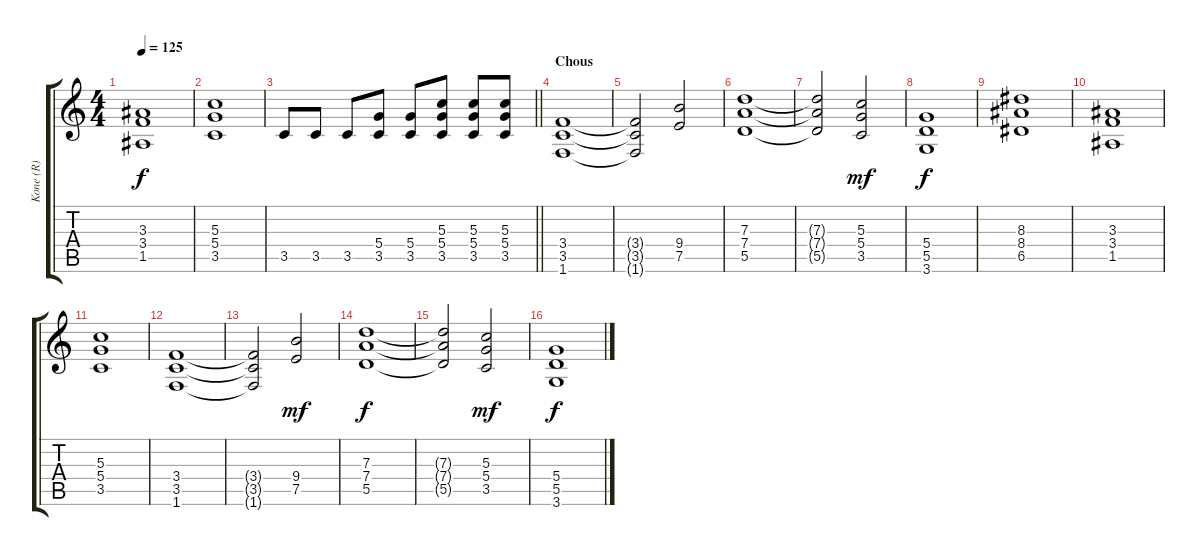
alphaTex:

\track ("Kone (R)" "Kone (R)") {instrument distortionguitar}
\staff {score tabs}
\tuning (E4 B3 G3 D3 A2 E2) {hide}
\ts (4 4)
\tempo 125
\clef g2
\ks c
(3.3 3.4 1.5).1{dy f} |
(5.3 5.4 3.5).1 |
\barLineRight lightlight
3.5.8 3.5.8 3.5.8 (5.4 3.5).8 (5.4 3.5).8 (5.3 5.4 3.5).8 (5.3 5.4 3.5).8 (5.3 5.4 3.5).8 |
\section ("" "Chous")
(3.4 3.5 1.6).1 |
(3.4{t} 3.5{t} 1.6{t}).2 (9.4 7.5).2 |
(7.3 7.4 5.5).1 |
(7.3{t} 7.4{t} 5.5{t}).2 (5.3 5.4 3.5).2{dy mf} |
(5.4 5.5 3.6).1{dy f} |
(8.3 8.4 6.5).1 |
(3.3 3.4 1.5).1 |
(5.3 5.4 3.5).1 |
(3.4 3.5 1.6).1 |
(3.4{t} 3.5{t} 1.6{t}).2 (9.4 7.5).2{dy mf} |
(7.3 7.4 5.5).1{dy f} |
(7.3{t} 7.4{t} 5.5{t}).2 (5.3 5.4 3.5).2{dy mf} |
(5.4 5.5 3.6).1{dy f}
